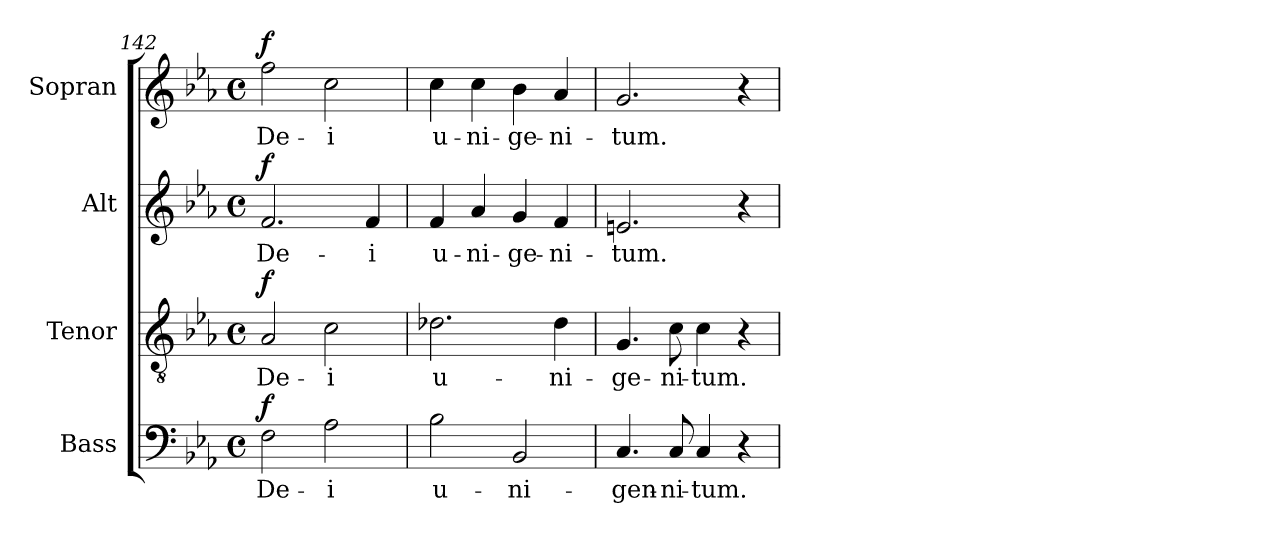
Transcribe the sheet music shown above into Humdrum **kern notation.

**kern	**text	**dynam	**kern	**text	**dynam	**kern	**text	**dynam	**kern	**text	**dynam
*part4	*part4	*part4	*part3	*part3	*part3	*part2	*part2	*part2	*part1	*part1	*part1
*staff4	*staff4	*staff4	*staff3	*staff3	*staff3	*staff2	*staff2	*staff2	*staff1	*staff1	*staff1
*I"Bass	*	*	*I"Tenor	*	*	*I"Alt	*	*	*I"Sopran	*	*
*I'B.	*	*	*I'T.	*	*	*I'A.	*	*	*I'S.	*	*
*clefF4	*	*	*clefGv2	*	*	*clefG2	*	*	*clefG2	*	*
*k[b-e-a-]	*	*	*k[b-e-a-]	*	*	*k[b-e-a-]	*	*	*k[b-e-a-]	*	*
*E-:	*	*	*E-:	*	*	*E-:	*	*	*E-:	*	*
*M4/4	*	*	*M4/4	*	*	*M4/4	*	*	*M4/4	*	*
*met(c)	*	*	*met(c)	*	*	*met(c)	*	*	*met(c)	*	*
=142	=142	=142	=142	=142	=142	=142	=142	=142	=142	=142	=142
!	!LO:LY:b	!LO:DY:a	!	!LO:LY:b	!LO:DY:a	!	!LO:LY:b	!LO:DY:a	!	!LO:LY:b	!LO:DY:a
2F\	De-	f	2A-/	De-	f	2.f/	De-	f	2ff\	De-	f
!	!LO:LY:b	!	!	!LO:LY:b	!	!	!	!	!	!LO:LY:b	!
2A-\	-i	.	2c\	-i	.	.	.	.	2cc\	-i	.
!	!	!	!	!	!	!	!LO:LY:b	!	!	!	!
.	.	.	.	.	.	4f/	-i	.	.	.	.
=143	=143	=143	=143	=143	=143	=143	=143	=143	=143	=143	=143
!	!LO:LY:b	!	!	!LO:LY:b	!	!	!LO:LY:b	!	!	!LO:LY:b	!
2B-\	u-	.	2.d-X\	u-	.	4f/	u-	.	4cc\	u-	.
!	!	!	!	!	!	!	!LO:LY:b	!	!	!LO:LY:b	!
.	.	.	.	.	.	4a-/	-ni-	.	4cc\	-ni-	.
!	!LO:LY:b	!	!	!	!	!	!LO:LY:b	!	!	!LO:LY:b	!
2BB-/	-ni-	.	.	.	.	4g/	-ge-	.	4b-\	-ge-	.
!	!	!	!	!LO:LY:b	!	!	!LO:LY:b	!	!	!LO:LY:b	!
.	.	.	4d-\	-ni-	.	4f/	-ni-	.	4a-/	-ni-	.
=144	=144	=144	=144	=144	=144	=144	=144	=144	=144	=144	=144
!	!LO:LY:b	!	!	!LO:LY:b	!	!	!LO:LY:b	!	!	!LO:LY:b	!
4.C/	-gen-	.	4.G/	-ge-	.	2.en/	-tum.	.	2.g/	-tum.	.
!	!LO:LY:b	!	!	!LO:LY:b	!	!	!	!	!	!	!
8C/	-ni-	.	8c\	-ni-	.	.	.	.	.	.	.
!	!LO:LY:b	!	!	!LO:LY:b	!	!	!	!	!	!	!
4C/	-tum.	.	4c\	-tum.	.	.	.	.	.	.	.
4r	.	.	4r	.	.	4r	.	.	4r	.	.
=	=	=	=	=	=	=	=	=	=	=	=
*-	*-	*-	*-	*-	*-	*-	*-	*-	*-	*-	*-
